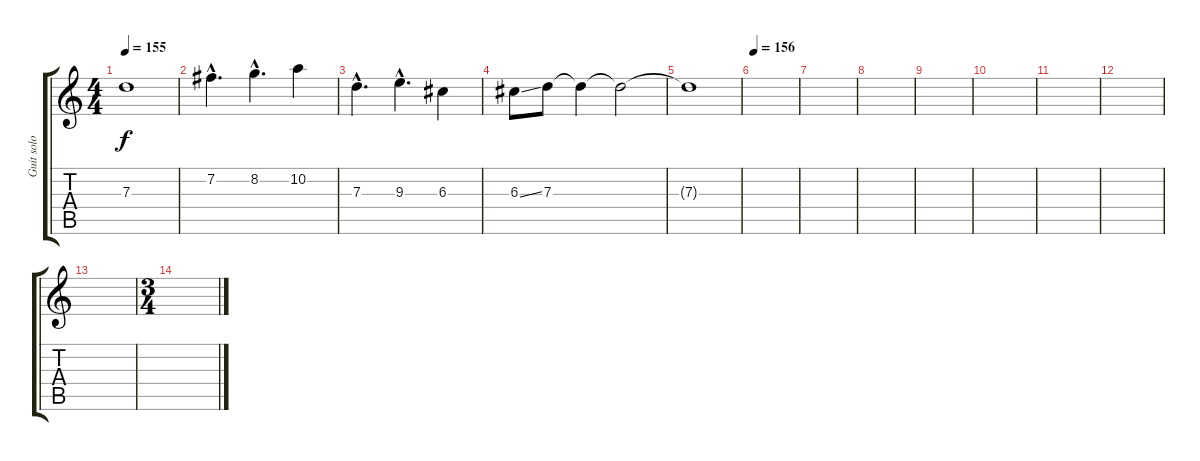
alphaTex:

\track ("Guit solo" "Guit solo") {instrument acousticguitarsteel}
\staff {score tabs}
\tuning (E4 B3 G3 D3 A2 E2) {hide}
\ts (4 4)
\tempo 155
\clef g2
\ks c
7.3{t}.1{dy f} |
7.2{hac}.4{d} 8.2{hac}.4{d} 10.2.4 |
7.3{hac}.4{d} 9.3{hac}.4{d} 6.3.4 |
6.3{ss}.8 7.3.8 7.3{t}.4 7.3{t}.2 |
7.3{t}.1 |
\tempo 156
|
|
|
|
|
|
|
|
\ts (3 4)
